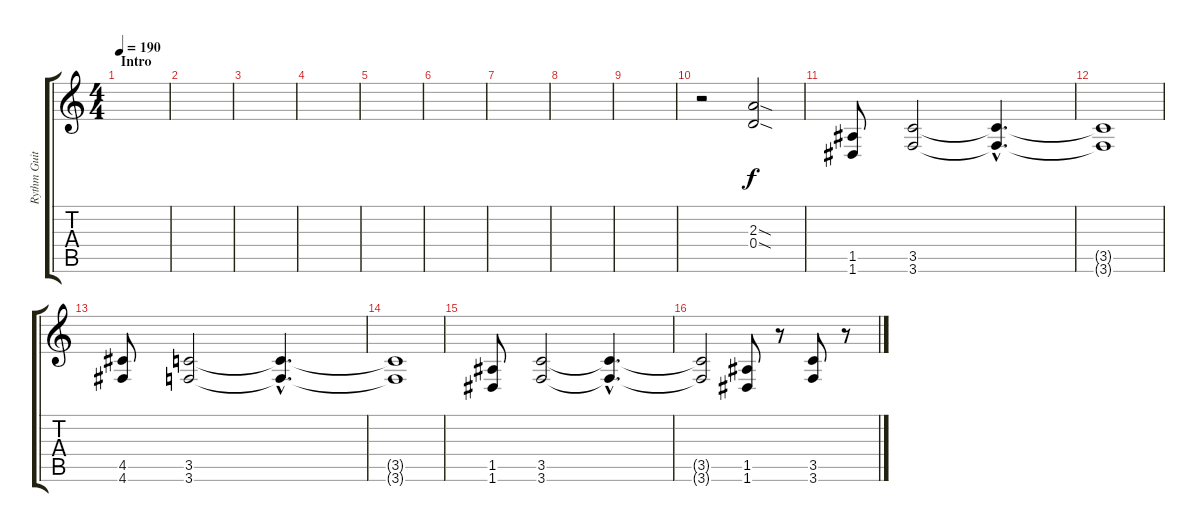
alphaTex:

\track ("Rythm Guitar" "Rythm Guit") {instrument distortionguitar}
\staff {score tabs}
\tuning (E4 B3 G3 D3 A2 D2) {hide}
\ts (4 4)
\section ("" "Intro")
\tempo 190
\clef g2
\ks c
|
|
|
|
|
|
|
|
|
r.2 (2.3{sod} 0.4{sod}).2 |
(1.5 1.6).8{dy f} (3.5 3.6).2 (3.5{hac t} 3.6{hac t}).4{d} |
(3.5{t} 3.6{t}).1 |
(4.5 4.6).8 (3.5 3.6).2 (3.5{hac t} 3.6{hac t}).4{d} |
(3.5{t} 3.6{t}).1 |
(1.5 1.6).8 (3.5 3.6).2 (3.5{hac t} 3.6{hac t}).4{d} |
(3.5{t} 3.6{t}).2 (1.5 1.6).8 r.8 (3.5 3.6).8 r.8
